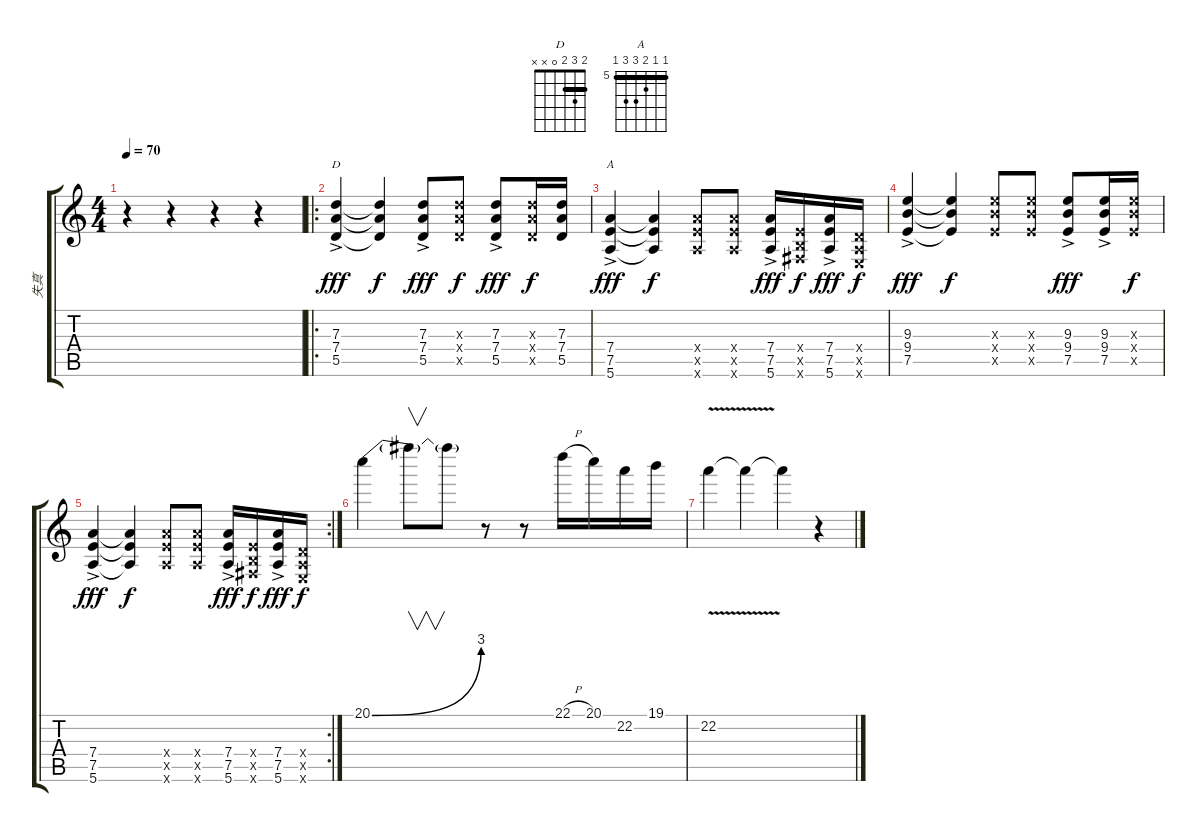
\track ("失真" "失真") {instrument distortionguitar}
\staff {score tabs}
\tuning (E4 B3 G3 D3 A2 E2) {hide}
\chord ("D" 2 3 2 0 x x) {barre 2}
\chord ("A" 5 5 6 7 7 5) {firstfret 5 barre 5}
\ts (4 4)
\tempo 70
\clef g2
\ks c
r.4{dy f} r.4 r.4 r.4 |
\ro
(7.3 7.4 5.5{ac}).4{ch "D" dy fff} (7.3{t} 7.4{t} 5.5{t}).4{dy f} (7.3{ac} 7.4 5.5).8{dy fff} (7.3{x} 7.4{x} 5.5{x}).8{dy f} (7.3{ac} 7.4 5.5).8{dy fff} (7.3{x} 7.4{x} 5.5{x}).16{dy f} (7.3 7.4 5.5).16 |
(7.4 7.5 5.6{ac}).4{ch "A" dy fff} (7.4{t} 7.5{t} 5.6{t}).4{dy f} (7.4{x} 7.5{x} 5.6{x}).8 (7.4{x} 7.5{x} 5.6{x}).8 (7.4{ac} 7.5 5.6).16{dy fff} (2.4{x} 2.5{x} 2.6{x}).16{dy f} (7.4{ac} 7.5 5.6).16{dy fff} (0.4{x} 0.5{x} 0.6{x}).16{dy f} |
(9.3 9.4 7.5{ac}).4{dy fff} (9.3{t} 9.4{t} 7.5{t}).4{dy f} (9.3{x} 9.4{x} 7.5{x}).8 (9.3{x} 9.4{x} 7.5{x}).8 (9.3{ac} 9.4 7.5).8{dy fff} (9.3{ac} 9.4 7.5).16 (9.3{x} 9.4{x} 7.5{x}).16{dy f} |
\rc 2
(7.4 7.5 5.6{ac}).4{dy fff} (7.4{t} 7.5{t} 5.6{t}).4{dy f} (7.4{x} 7.5{x} 5.6{x}).8 (7.4{x} 7.5{x} 5.6{x}).8 (7.4{ac} 7.5 5.6).16{dy fff} (2.4{x} 2.5{x} 2.6{x}).16{dy f} (7.4{ac} 7.5 5.6).16{dy fff} (0.4{x} 0.5{x} 0.6{x}).16{dy f} |
20.1{be (bend 0 0 60 12)}.4 20.1{t}.8{v} 20.1{t}.8 r.8 r.8 22.1{h}.16 20.1.16 22.2.16 19.1.16 |
22.2{v}.4 22.2{t}.4 22.2{t}.4 r.4
